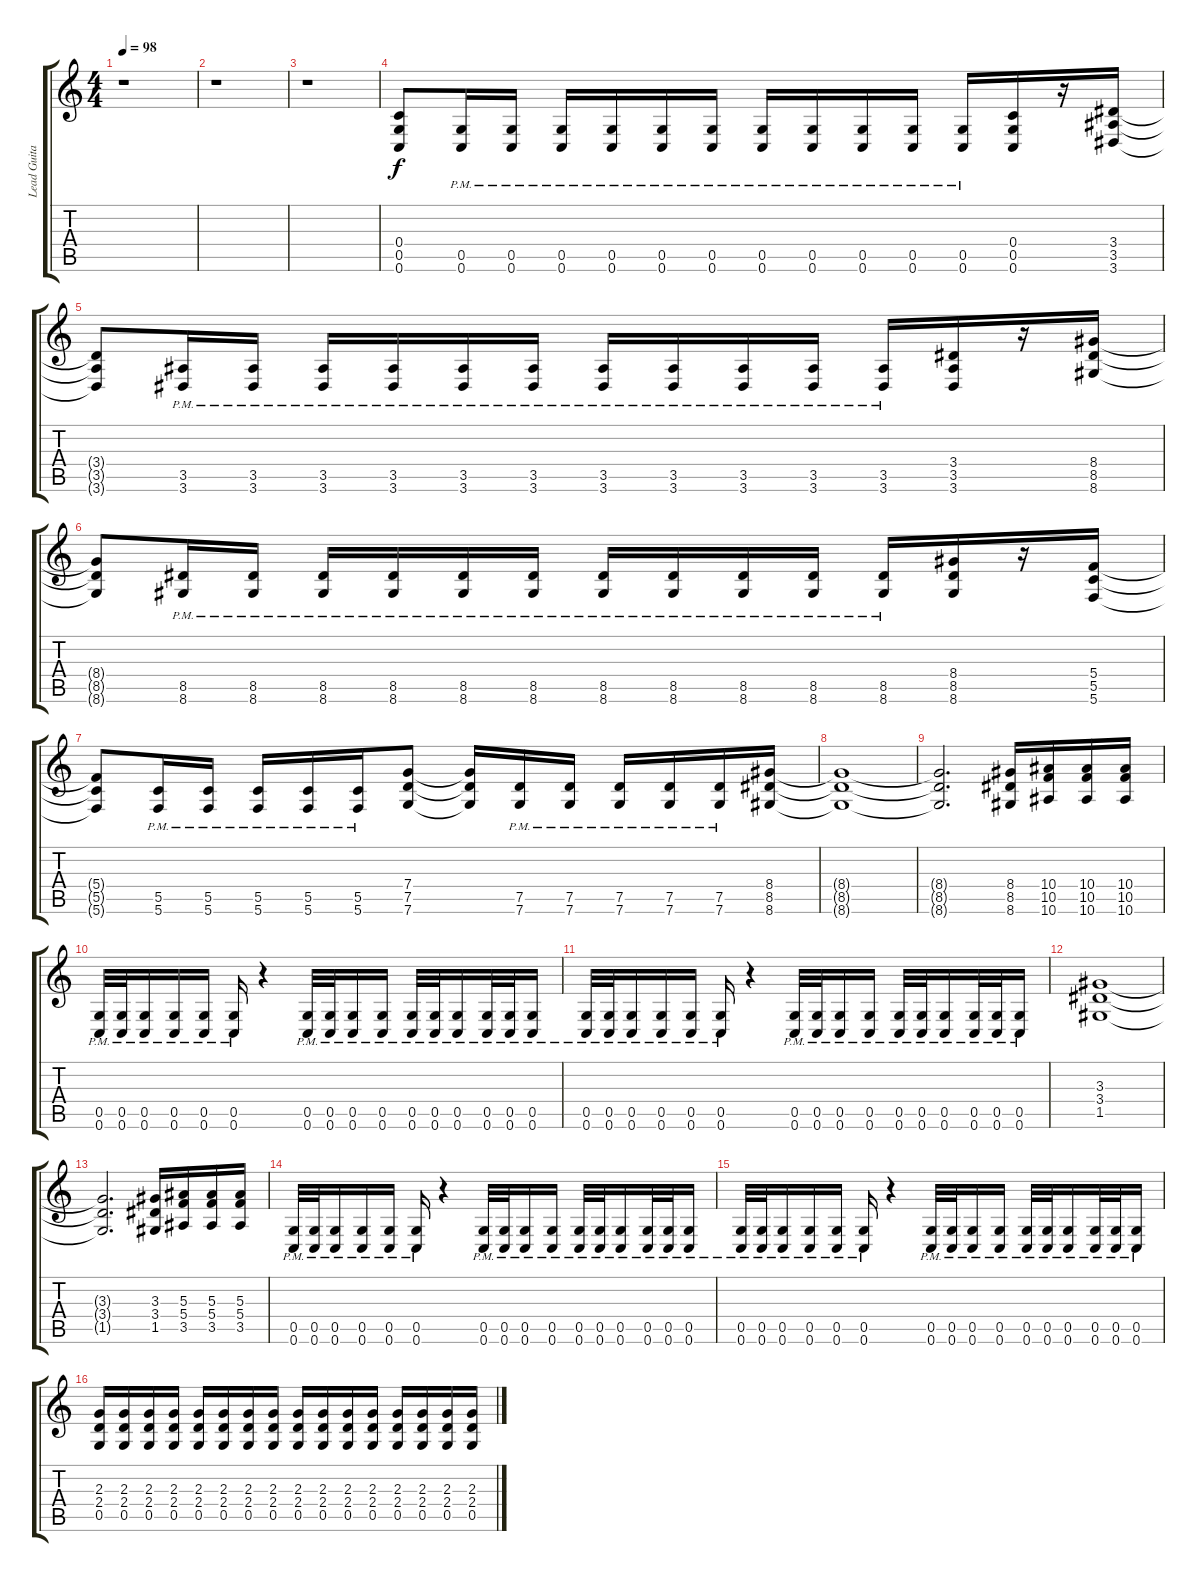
\track ("Lead Guitar" "Lead Guita") {instrument distortionguitar}
\staff {score tabs}
\tuning (D4 A3 F3 C3 G2 C2) {hide}
\ts (4 4)
\tempo 98
\clef g2
\ks c
r.1{dy f} |
r.1 |
r.1 |
(0.4 0.5 0.6).8 (0.5{pm} 0.6{pm}).16 (0.5{pm} 0.6{pm}).16 (0.5{pm} 0.6{pm}).16 (0.5{pm} 0.6{pm}).16 (0.5{pm} 0.6{pm}).16 (0.5{pm} 0.6{pm}).16 (0.5{pm} 0.6{pm}).16 (0.5{pm} 0.6{pm}).16 (0.5{pm} 0.6{pm}).16 (0.5{pm} 0.6{pm}).16 (0.5{pm} 0.6{pm}).16 (0.4 0.5 0.6).16 r.16 (3.4 3.5 3.6).16 |
(3.4{t} 3.5{t} 3.6{t}).8 (3.5{pm} 3.6{pm}).16 (3.5{pm} 3.6{pm}).16 (3.5{pm} 3.6{pm}).16 (3.5{pm} 3.6{pm}).16 (3.5{pm} 3.6{pm}).16 (3.5{pm} 3.6{pm}).16 (3.5{pm} 3.6{pm}).16 (3.5{pm} 3.6{pm}).16 (3.5{pm} 3.6{pm}).16 (3.5{pm} 3.6{pm}).16 (3.5{pm} 3.6{pm}).16 (3.4 3.5 3.6).16 r.16 (8.4 8.5 8.6).16 |
(8.4{t} 8.5{t} 8.6{t}).8 (8.5{pm} 8.6{pm}).16 (8.5{pm} 8.6{pm}).16 (8.5{pm} 8.6{pm}).16 (8.5{pm} 8.6{pm}).16 (8.5{pm} 8.6{pm}).16 (8.5{pm} 8.6{pm}).16 (8.5{pm} 8.6{pm}).16 (8.5{pm} 8.6{pm}).16 (8.5{pm} 8.6{pm}).16 (8.5{pm} 8.6{pm}).16 (8.5{pm} 8.6{pm}).16 (8.4 8.5 8.6).16 r.16 (5.4 5.5 5.6).16 |
(5.4{t} 5.5{t} 5.6{t}).8 (5.5{pm} 5.6{pm}).16 (5.5{pm} 5.6{pm}).16 (5.5{pm} 5.6{pm}).16 (5.5{pm} 5.6{pm}).16 (5.5{pm} 5.6{pm}).16 (7.4 7.5 7.6).8 (7.4{t} 7.5{t} 7.6{t}).16 (7.5{pm} 7.6{pm}).16 (7.5{pm} 7.6{pm}).16 (7.5{pm} 7.6{pm}).16 (7.5{pm} 7.6{pm}).16 (7.5{pm} 7.6{pm}).16 (8.4 8.5 8.6).16 |
(8.4{t} 8.5{t} 8.6{t}).1 |
(8.4{t} 8.5{t} 8.6{t}).2{d} (8.4 8.5 8.6).16 (10.4 10.5 10.6).16 (10.4 10.5 10.6).16 (10.4 10.5 10.6).16 |
(0.5{pm} 0.6{pm}).32 (0.5{pm} 0.6{pm}).32 (0.5{pm} 0.6{pm}).16 (0.5{pm} 0.6{pm}).16 (0.5{pm} 0.6{pm}).16 (0.5{pm} 0.6{pm}).16 r.4 (0.5{pm} 0.6{pm}).32 (0.5{pm} 0.6{pm}).32 (0.5{pm} 0.6{pm}).16 (0.5{pm} 0.6{pm}).16 (0.5{pm} 0.6{pm}).32 (0.5{pm} 0.6{pm}).32 (0.5{pm} 0.6{pm}).16 (0.5{pm} 0.6{pm}).32 (0.5{pm} 0.6{pm}).32 (0.5{pm} 0.6{pm}).16 |
(0.5{pm} 0.6{pm}).32 (0.5{pm} 0.6{pm}).32 (0.5{pm} 0.6{pm}).16 (0.5{pm} 0.6{pm}).16 (0.5{pm} 0.6{pm}).16 (0.5{pm} 0.6{pm}).16 r.4 (0.5{pm} 0.6{pm}).32 (0.5{pm} 0.6{pm}).32 (0.5{pm} 0.6{pm}).16 (0.5{pm} 0.6{pm}).16 (0.5{pm} 0.6{pm}).32 (0.5{pm} 0.6{pm}).32 (0.5{pm} 0.6{pm}).16 (0.5{pm} 0.6{pm}).32 (0.5{pm} 0.6{pm}).32 (0.5{pm} 0.6{pm}).16 |
(3.3 3.4 1.5).1 |
(3.3{t} 3.4{t} 1.5{t}).2{d} (3.3 3.4 1.5).16 (5.3 5.4 3.5).16 (5.3 5.4 3.5).16 (5.3 5.4 3.5).16 |
(0.5{pm} 0.6{pm}).32 (0.5{pm} 0.6{pm}).32 (0.5{pm} 0.6{pm}).16 (0.5{pm} 0.6{pm}).16 (0.5{pm} 0.6{pm}).16 (0.5{pm} 0.6{pm}).16 r.4 (0.5{pm} 0.6{pm}).32 (0.5{pm} 0.6{pm}).32 (0.5{pm} 0.6{pm}).16 (0.5{pm} 0.6{pm}).16 (0.5{pm} 0.6{pm}).32 (0.5{pm} 0.6{pm}).32 (0.5{pm} 0.6{pm}).16 (0.5{pm} 0.6{pm}).32 (0.5{pm} 0.6{pm}).32 (0.5{pm} 0.6{pm}).16 |
(0.5{pm} 0.6{pm}).32 (0.5{pm} 0.6{pm}).32 (0.5{pm} 0.6{pm}).16 (0.5{pm} 0.6{pm}).16 (0.5{pm} 0.6{pm}).16 (0.5{pm} 0.6{pm}).16 r.4 (0.5{pm} 0.6{pm}).32 (0.5{pm} 0.6{pm}).32 (0.5{pm} 0.6{pm}).16 (0.5{pm} 0.6{pm}).16 (0.5{pm} 0.6{pm}).32 (0.5{pm} 0.6{pm}).32 (0.5{pm} 0.6{pm}).16 (0.5{pm} 0.6{pm}).32 (0.5{pm} 0.6{pm}).32 (0.5{pm} 0.6{pm}).16 |
(2.3 2.4 0.5).16 (2.3 2.4 0.5).16 (2.3 2.4 0.5).16 (2.3 2.4 0.5).16 (2.3 2.4 0.5).16 (2.3 2.4 0.5).16 (2.3 2.4 0.5).16 (2.3 2.4 0.5).16 (2.3 2.4 0.5).16 (2.3 2.4 0.5).16 (2.3 2.4 0.5).16 (2.3 2.4 0.5).16 (2.3 2.4 0.5).16 (2.3 2.4 0.5).16 (2.3 2.4 0.5).16 (2.3 2.4 0.5).16
